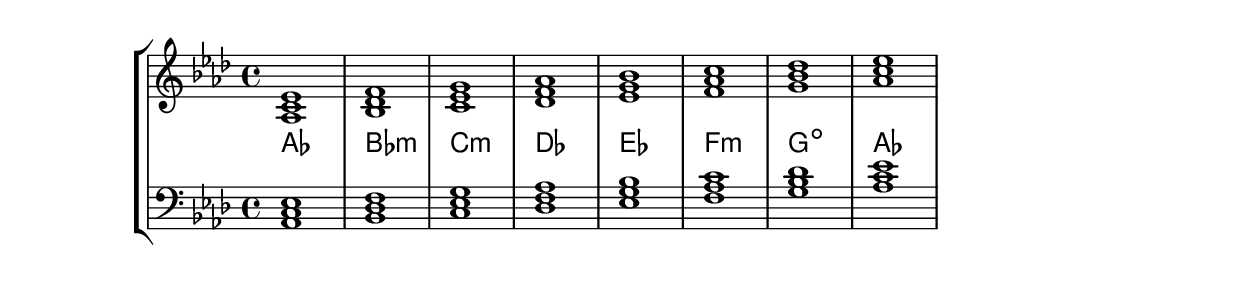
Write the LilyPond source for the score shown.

% Description: Chord tool for the key of A-Flat Major
% Author: Talos Thoren
% Date: January 23, 2013

\version "2.16.1"

% Defining variables
% The Key of A-Flat Major has four flats:
% B-Flat, E-Flat, A-Flat, D-Flat
a_flat_maj_triads = { \key aes \major <aes c ees>1 <bes des f> <c ees g> <des f aes> <ees g bes> <f aes c> <g bes des> <aes c ees> }
a_flat_maj_triadNames = \new ChordNames { \a_flat_maj_triads }
chordTool = \new StaffGroup
{
  <<
  \new Staff
  {
    \relative c'
    << 
      \a_flat_maj_triads 
      \a_flat_maj_triadNames 
    >>
  }
  \new Staff \relative c
  {
    \clef bass
    <<
      \a_flat_maj_triads
    >>
  }
  >>
}

\score
{
  \chordTool
}

